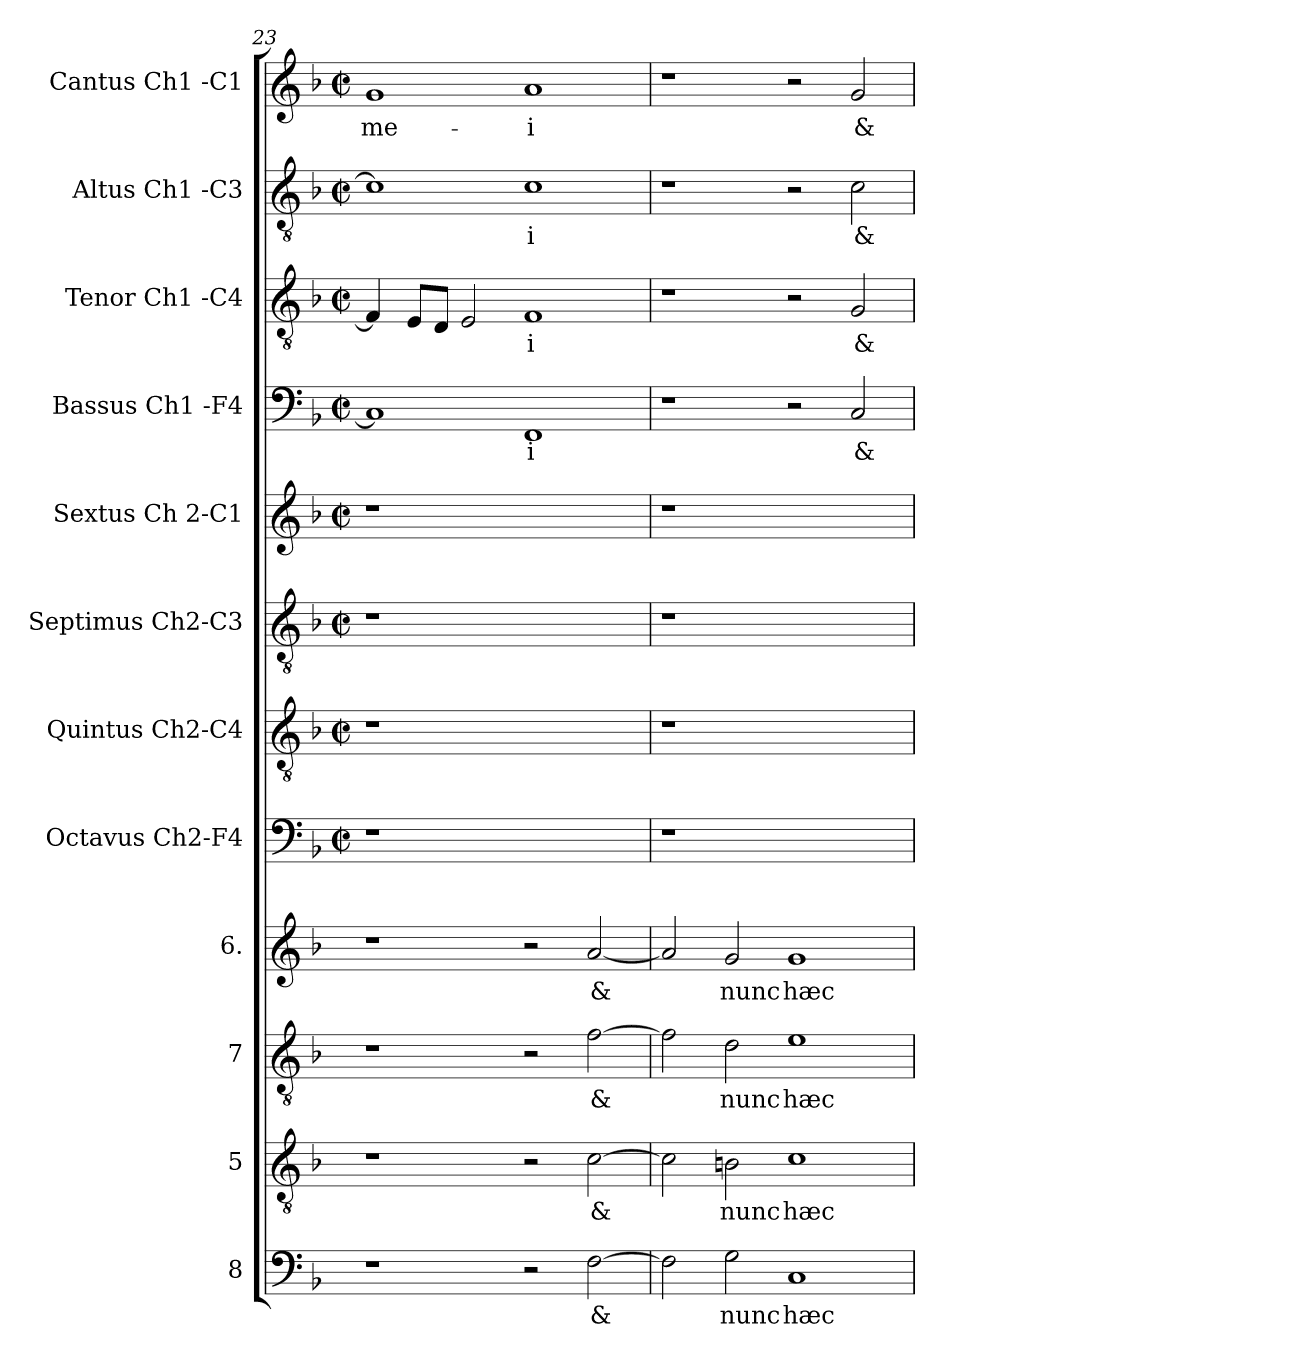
**kern	**text	**kern	**text	**kern	**text	**kern	**text	**kern	**kern	**kern	**kern	**kern	**text	**kern	**text	**kern	**text	**kern	**text
*part12	*part12	*part11	*part11	*part10	*part10	*part9	*part9	*part8	*part7	*part6	*part5	*part4	*part4	*part3	*part3	*part2	*part2	*part1	*part1
*staff12	*staff12	*staff11	*staff11	*staff10	*staff10	*staff9	*staff9	*staff8	*staff7	*staff6	*staff5	*staff4	*staff4	*staff3	*staff3	*staff2	*staff2	*staff1	*staff1
*I"8	*	*I"5	*	*I"7	*	*I"6.	*	*I"Octavus  Ch2-F4	*I"Quintus  Ch2-C4	*I"Septimus  Ch2-C3	*I"Sextus  Ch 2-C1	*I"Bassus  Ch1 -F4	*	*I"Tenor  Ch1 -C4	*	*I"Altus  Ch1 -C3	*	*I"Cantus  Ch1 -C1	*
*	*	*	*	*	*	*	*	*	*	*	*	*I'B	*	*I'T	*	*I'A	*	*I'C	*
*clefF4	*	*clefGv2	*	*clefGv2	*	*clefG2	*	*clefF4	*clefGv2	*clefGv2	*clefG2	*clefF4	*	*clefGv2	*	*clefGv2	*	*clefG2	*
*k[b-]	*	*k[b-]	*	*k[b-]	*	*k[b-]	*	*k[b-]	*k[b-]	*k[b-]	*k[b-]	*k[b-]	*	*k[b-]	*	*k[b-]	*	*k[b-]	*
*F:	*	*F:	*	*F:	*	*F:	*	*F:	*F:	*F:	*F:	*F:	*	*F:	*	*F:	*	*F:	*
*	*	*	*	*	*	*	*	*M2/2	*M2/2	*M2/2	*M2/2	*M2/2	*	*M2/2	*	*M2/2	*	*M2/2	*
*	*	*	*	*	*	*	*	*met(c|)	*met(c|)	*met(c|)	*met(c|)	*met(c|)	*	*met(c|)	*	*met(c|)	*	*met(c|)	*
=23	=23	=23	=23	=23	=23	=23	=23	=23	=23	=23	=23	=23	=23	=23	=23	=23	=23	=23	=23
!	!	!	!	!	!	!	!	!	!	!	!	!	!	!	!	!	!	!	!LO:LY:b:cj
1r	.	1r	.	1r	.	1r	.	1r	1r	1r	1r	1C]	.	4F/]	.	1c]	.	1g	me-
.	.	.	.	.	.	.	.	.	.	.	.	.	.	8E/L	.	.	.	.	.
.	.	.	.	.	.	.	.	.	.	.	.	.	.	8D/J	.	.	.	.	.
.	.	.	.	.	.	.	.	.	.	.	.	.	.	2E/	.	.	.	.	.
!	!	!	!	!	!	!	!	!	!	!	!	!	!LO:LY:b:rj	!	!LO:LY:b:rj	!	!LO:LY:b:rj	!	!LO:LY:b:rj
2r	.	2r	.	2r	.	2r	.	1ryy	1ryy	1ryy	1ryy	1FF	-i	1F	-i	1c	-i	1a	-i
!	!LO:LY:b:cj	!	!LO:LY:b:cj	!	!LO:LY:b:cj	!	!LO:LY:b:cj	!	!	!	!	!	!	!	!	!	!	!	!
[>2F\	&	[>2c\	&	[>2f\	&	[>2a/	&	.	.	.	.	.	.	.	.	.	.	.	.
!!LO:PB:g=z
=24	=24	=24	=24	=24	=24	=24	=24	=24	=24	=24	=24	=24	=24	=24	=24	=24	=24	=24	=24
2F\]	.	2c\]	.	2f\]	.	2a/]	.	1r	1r	1r	1r	1r	.	1r	.	1r	.	1r	.
!	!LO:LY:b:cj	!	!LO:LY:b:cj	!	!LO:LY:b:cj	!	!LO:LY:b:cj	!	!	!	!	!	!	!	!	!	!	!	!
2G\	nunc	2Bn\	nunc	2d\	nunc	2g/	nunc	.	.	.	.	.	.	.	.	.	.	.	.
!	!LO:LY:b:cj	!	!LO:LY:b:cj	!	!LO:LY:b:cj	!	!LO:LY:b:cj	!	!	!	!	!	!	!	!	!	!	!	!
1C	hæc	1c	hæc	1e	hæc	1g	hæc	1ryy	1ryy	1ryy	1ryy	2r	.	2r	.	2r	.	2r	.
!	!	!	!	!	!	!	!	!	!	!	!	!	!LO:LY:b:cj	!	!LO:LY:b:cj	!	!LO:LY:b:cj	!	!LO:LY:b:cj
.	.	.	.	.	.	.	.	.	.	.	.	[<2C/	&	[<2G/	&	[>2c\	&	[<2g/	&
=	=	=	=	=	=	=	=	=	=	=	=	=	=	=	=	=	=	=	=
*-	*-	*-	*-	*-	*-	*-	*-	*-	*-	*-	*-	*-	*-	*-	*-	*-	*-	*-	*-
